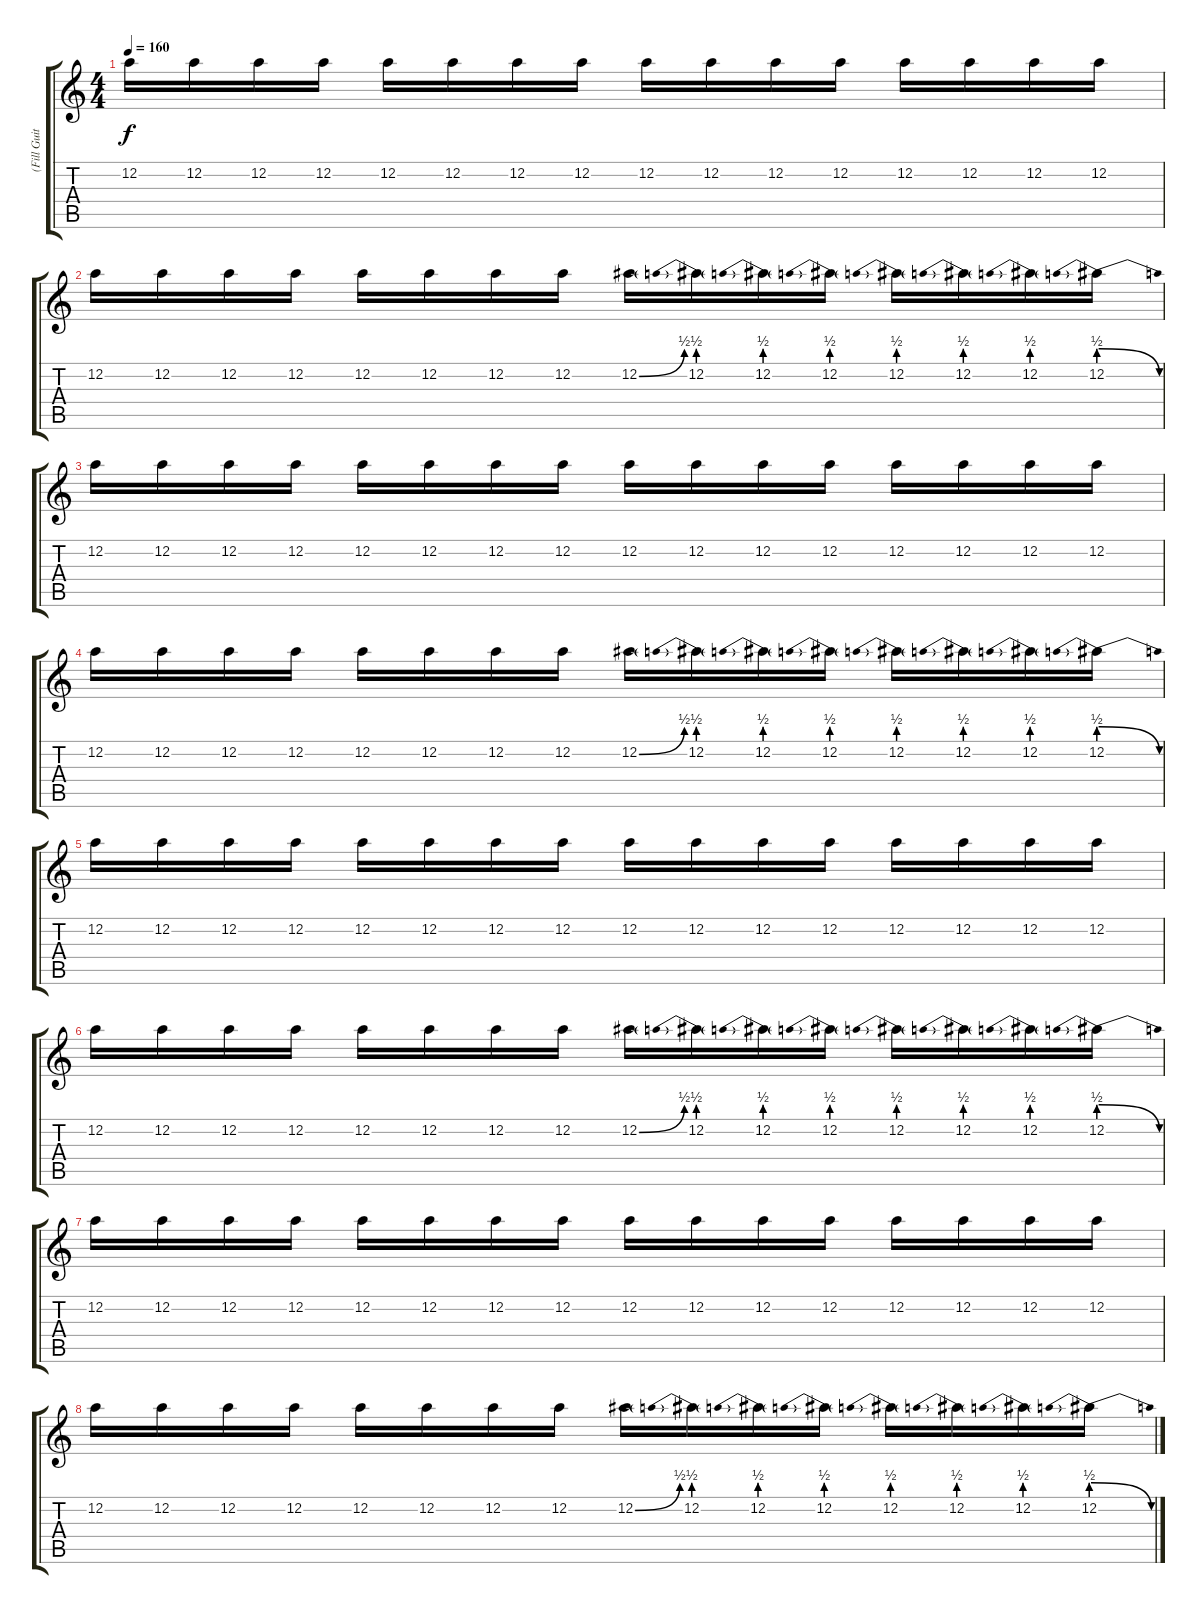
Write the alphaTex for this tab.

\track ("(Fill Guitar)" "(Fill Guit") {instrument distortionguitar}
\staff {score tabs}
\tuning (D4 A3 F3 C3 G2 C2) {hide}
\ts (4 4)
\tempo 160
\clef g2
\ks c
12.2.16{dy f} 12.2.16 12.2.16 12.2.16 12.2.16 12.2.16 12.2.16 12.2.16 12.2.16 12.2.16 12.2.16 12.2.16 12.2.16 12.2.16 12.2.16 12.2.16 |
12.2.16 12.2.16 12.2.16 12.2.16 12.2.16 12.2.16 12.2.16 12.2.16 12.2{be (bend 0 0 60 2)}.16 12.2{be (prebend 0 2 60 2)}.16 12.2{be (prebend 0 2 60 2)}.16 12.2{be (prebend 0 2 60 2)}.16 12.2{be (prebend 0 2 60 2)}.16 12.2{be (prebend 0 2 60 2)}.16 12.2{be (prebend 0 2 60 2)}.16 12.2{be (prebendrelease 0 2 60 0)}.16 |
12.2.16 12.2.16 12.2.16 12.2.16 12.2.16 12.2.16 12.2.16 12.2.16 12.2.16 12.2.16 12.2.16 12.2.16 12.2.16 12.2.16 12.2.16 12.2.16 |
12.2.16 12.2.16 12.2.16 12.2.16 12.2.16 12.2.16 12.2.16 12.2.16 12.2{be (bend 0 0 60 2)}.16 12.2{be (prebend 0 2 60 2)}.16 12.2{be (prebend 0 2 60 2)}.16 12.2{be (prebend 0 2 60 2)}.16 12.2{be (prebend 0 2 60 2)}.16 12.2{be (prebend 0 2 60 2)}.16 12.2{be (prebend 0 2 60 2)}.16 12.2{be (prebendrelease 0 2 60 0)}.16 |
12.2.16 12.2.16 12.2.16 12.2.16 12.2.16 12.2.16 12.2.16 12.2.16 12.2.16 12.2.16 12.2.16 12.2.16 12.2.16 12.2.16 12.2.16 12.2.16 |
12.2.16 12.2.16 12.2.16 12.2.16 12.2.16 12.2.16 12.2.16 12.2.16 12.2{be (bend 0 0 60 2)}.16 12.2{be (prebend 0 2 60 2)}.16 12.2{be (prebend 0 2 60 2)}.16 12.2{be (prebend 0 2 60 2)}.16 12.2{be (prebend 0 2 60 2)}.16 12.2{be (prebend 0 2 60 2)}.16 12.2{be (prebend 0 2 60 2)}.16 12.2{be (prebendrelease 0 2 60 0)}.16 |
12.2.16 12.2.16 12.2.16 12.2.16 12.2.16 12.2.16 12.2.16 12.2.16 12.2.16 12.2.16 12.2.16 12.2.16 12.2.16 12.2.16 12.2.16 12.2.16 |
12.2.16 12.2.16 12.2.16 12.2.16 12.2.16 12.2.16 12.2.16 12.2.16 12.2{be (bend 0 0 60 2)}.16 12.2{be (prebend 0 2 60 2)}.16 12.2{be (prebend 0 2 60 2)}.16 12.2{be (prebend 0 2 60 2)}.16 12.2{be (prebend 0 2 60 2)}.16 12.2{be (prebend 0 2 60 2)}.16 12.2{be (prebend 0 2 60 2)}.16 12.2{be (prebendrelease 0 2 60 0)}.16
